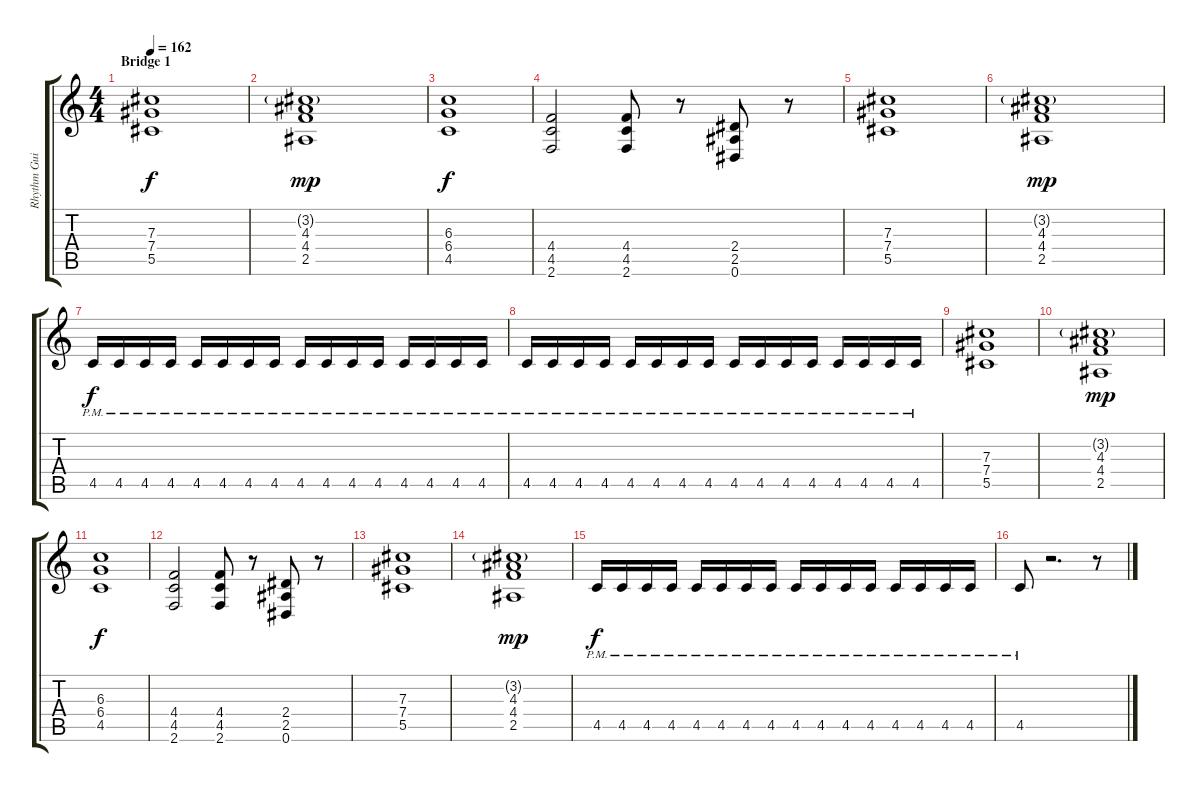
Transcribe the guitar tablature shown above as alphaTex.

\track ("Rhythm Guitar" "Rhythm Gui") {instrument distortionguitar}
\staff {score tabs}
\tuning (Eb4 Bb3 Gb3 Db3 Ab2 Eb2) {hide}
\ts (4 4)
\section ("" "Bridge 1")
\tempo 162
\clef g2
\ks c
(7.3 7.4 5.5).1{dy f} |
(3.2{g} 4.3 4.4 2.5).1{dy mp} |
(6.3 6.4 4.5).1{dy f} |
(4.4 4.5 2.6).2 (4.4 4.5 2.6).8 r.8 (2.4 2.5 0.6).8 r.8 |
(7.3 7.4 5.5).1 |
(3.2{g} 4.3 4.4 2.5).1{dy mp} |
4.5{pm}.16{dy f} 4.5{pm}.16 4.5{pm}.16 4.5{pm}.16 4.5{pm}.16 4.5{pm}.16 4.5{pm}.16 4.5{pm}.16 4.5{pm}.16 4.5{pm}.16 4.5{pm}.16 4.5{pm}.16 4.5{pm}.16 4.5{pm}.16 4.5{pm}.16 4.5{pm}.16 |
4.5{pm}.16 4.5{pm}.16 4.5{pm}.16 4.5{pm}.16 4.5{pm}.16 4.5{pm}.16 4.5{pm}.16 4.5{pm}.16 4.5{pm}.16 4.5{pm}.16 4.5{pm}.16 4.5{pm}.16 4.5{pm}.16 4.5{pm}.16 4.5{pm}.16 4.5{pm}.16 |
(7.3 7.4 5.5).1 |
(3.2{g} 4.3 4.4 2.5).1{dy mp} |
(6.3 6.4 4.5).1{dy f} |
(4.4 4.5 2.6).2 (4.4 4.5 2.6).8 r.8 (2.4 2.5 0.6).8 r.8 |
(7.3 7.4 5.5).1 |
(3.2{g} 4.3 4.4 2.5).1{dy mp} |
4.5{pm}.16{dy f} 4.5{pm}.16 4.5{pm}.16 4.5{pm}.16 4.5{pm}.16 4.5{pm}.16 4.5{pm}.16 4.5{pm}.16 4.5{pm}.16 4.5{pm}.16 4.5{pm}.16 4.5{pm}.16 4.5{pm}.16 4.5{pm}.16 4.5{pm}.16 4.5{pm}.16 |
4.5{pm}.8 r.2{d} r.8
